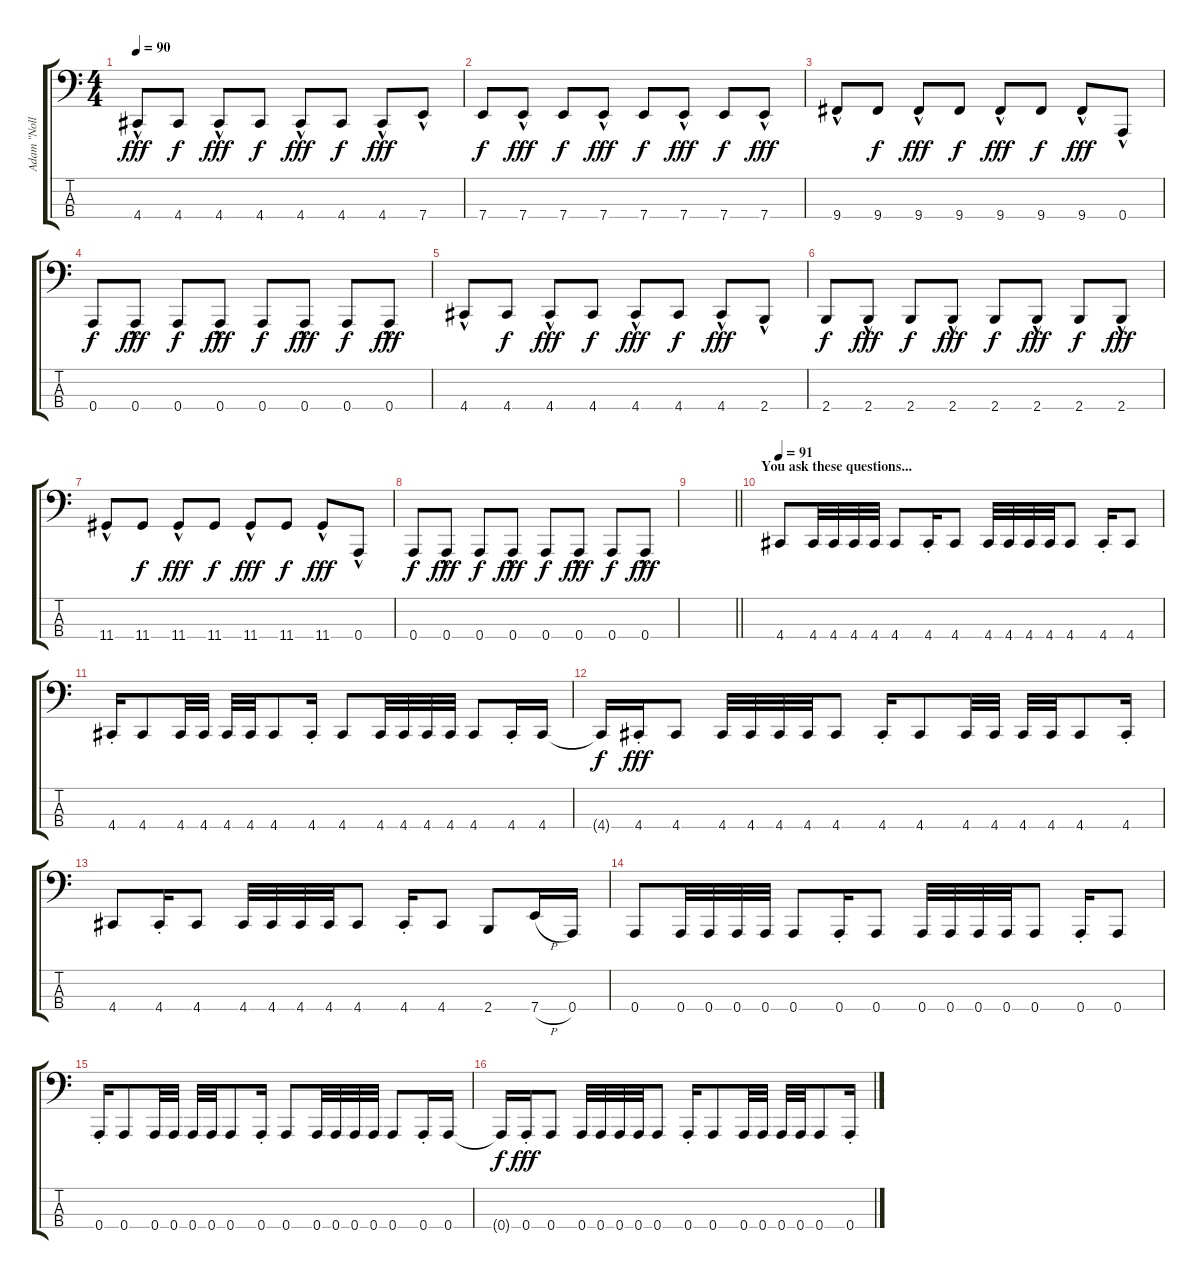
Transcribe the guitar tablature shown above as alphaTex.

\track ("Adam \"Nolly\" Getgood - Bass" "Adam \"Noll") {instrument electricbassfinger}
\staff {score tabs}
\tuning (F2 C2 G1 A0) {hide}
\ts (4 4)
\tempo 90
\clef f4
\ks c
4.4{hac}.8{dy fff} 4.4.8{dy f} 4.4{hac}.8{dy fff} 4.4.8{dy f} 4.4{hac}.8{dy fff} 4.4.8{dy f} 4.4{hac}.8{dy fff} 7.4{hac}.8 |
7.4.8{dy f} 7.4{hac}.8{dy fff} 7.4.8{dy f} 7.4{hac}.8{dy fff} 7.4.8{dy f} 7.4{hac}.8{dy fff} 7.4.8{dy f} 7.4{hac}.8{dy fff} |
9.4{hac}.8 9.4.8{dy f} 9.4{hac}.8{dy fff} 9.4.8{dy f} 9.4{hac}.8{dy fff} 9.4.8{dy f} 9.4{hac}.8{dy fff} 0.4{hac}.8 |
0.4.8{dy f} 0.4{hac}.8{dy fff} 0.4.8{dy f} 0.4{hac}.8{dy fff} 0.4.8{dy f} 0.4{hac}.8{dy fff} 0.4.8{dy f} 0.4{hac}.8{dy fff} |
4.4{hac}.8 4.4.8{dy f} 4.4{hac}.8{dy fff} 4.4.8{dy f} 4.4{hac}.8{dy fff} 4.4.8{dy f} 4.4{hac}.8{dy fff} 2.4{hac}.8 |
2.4.8{dy f} 2.4{hac}.8{dy fff} 2.4.8{dy f} 2.4{hac}.8{dy fff} 2.4.8{dy f} 2.4{hac}.8{dy fff} 2.4.8{dy f} 2.4{hac}.8{dy fff} |
11.4{hac}.8 11.4.8{dy f} 11.4{hac}.8{dy fff} 11.4.8{dy f} 11.4{hac}.8{dy fff} 11.4.8{dy f} 11.4{hac}.8{dy fff} 0.4{hac}.8 |
0.4.8{dy f} 0.4{hac}.8{dy fff} 0.4.8{dy f} 0.4{hac}.8{dy fff} 0.4.8{dy f} 0.4{hac}.8{dy fff} 0.4.8{dy f} 0.4{hac}.8{dy fff} |
\barLineRight lightlight
|
\section ("" "You ask these questions...")
\tempo 91
4.4.8 4.4.32 4.4.32 4.4.32 4.4.32 4.4.8 4.4{st}.16 4.4.8 4.4.32 4.4.32 4.4.32 4.4.32 4.4.8 4.4{st}.16 4.4.8 |
4.4{st}.16 4.4.8 4.4.32 4.4.32 4.4.32 4.4.32 4.4.8 4.4{st}.16 4.4.8 4.4.32 4.4.32 4.4.32 4.4.32 4.4.8 4.4{st}.16 4.4.16 |
4.4{t}.16{dy f} 4.4{st}.16{dy fff} 4.4.8 4.4.32 4.4.32 4.4.32 4.4.32 4.4.8 4.4{st}.16 4.4.8 4.4.32 4.4.32 4.4.32 4.4.32 4.4.8 4.4{st}.16 |
4.4.8 4.4{st}.16 4.4.8 4.4.32 4.4.32 4.4.32 4.4.32 4.4.8 4.4{st}.16 4.4.8 2.4.8 7.4{h}.16 0.4.16 |
0.4.8 0.4.32 0.4.32 0.4.32 0.4.32 0.4.8 0.4{st}.16 0.4.8 0.4.32 0.4.32 0.4.32 0.4.32 0.4.8 0.4{st}.16 0.4.8 |
0.4{st}.16 0.4.8 0.4.32 0.4.32 0.4.32 0.4.32 0.4.8 0.4{st}.16 0.4.8 0.4.32 0.4.32 0.4.32 0.4.32 0.4.8 0.4{st}.16 0.4.16 |
0.4{t}.16{dy f} 0.4{st}.16{dy fff} 0.4.8 0.4.32 0.4.32 0.4.32 0.4.32 0.4.8 0.4{st}.16 0.4.8 0.4.32 0.4.32 0.4.32 0.4.32 0.4.8 0.4{st}.16
